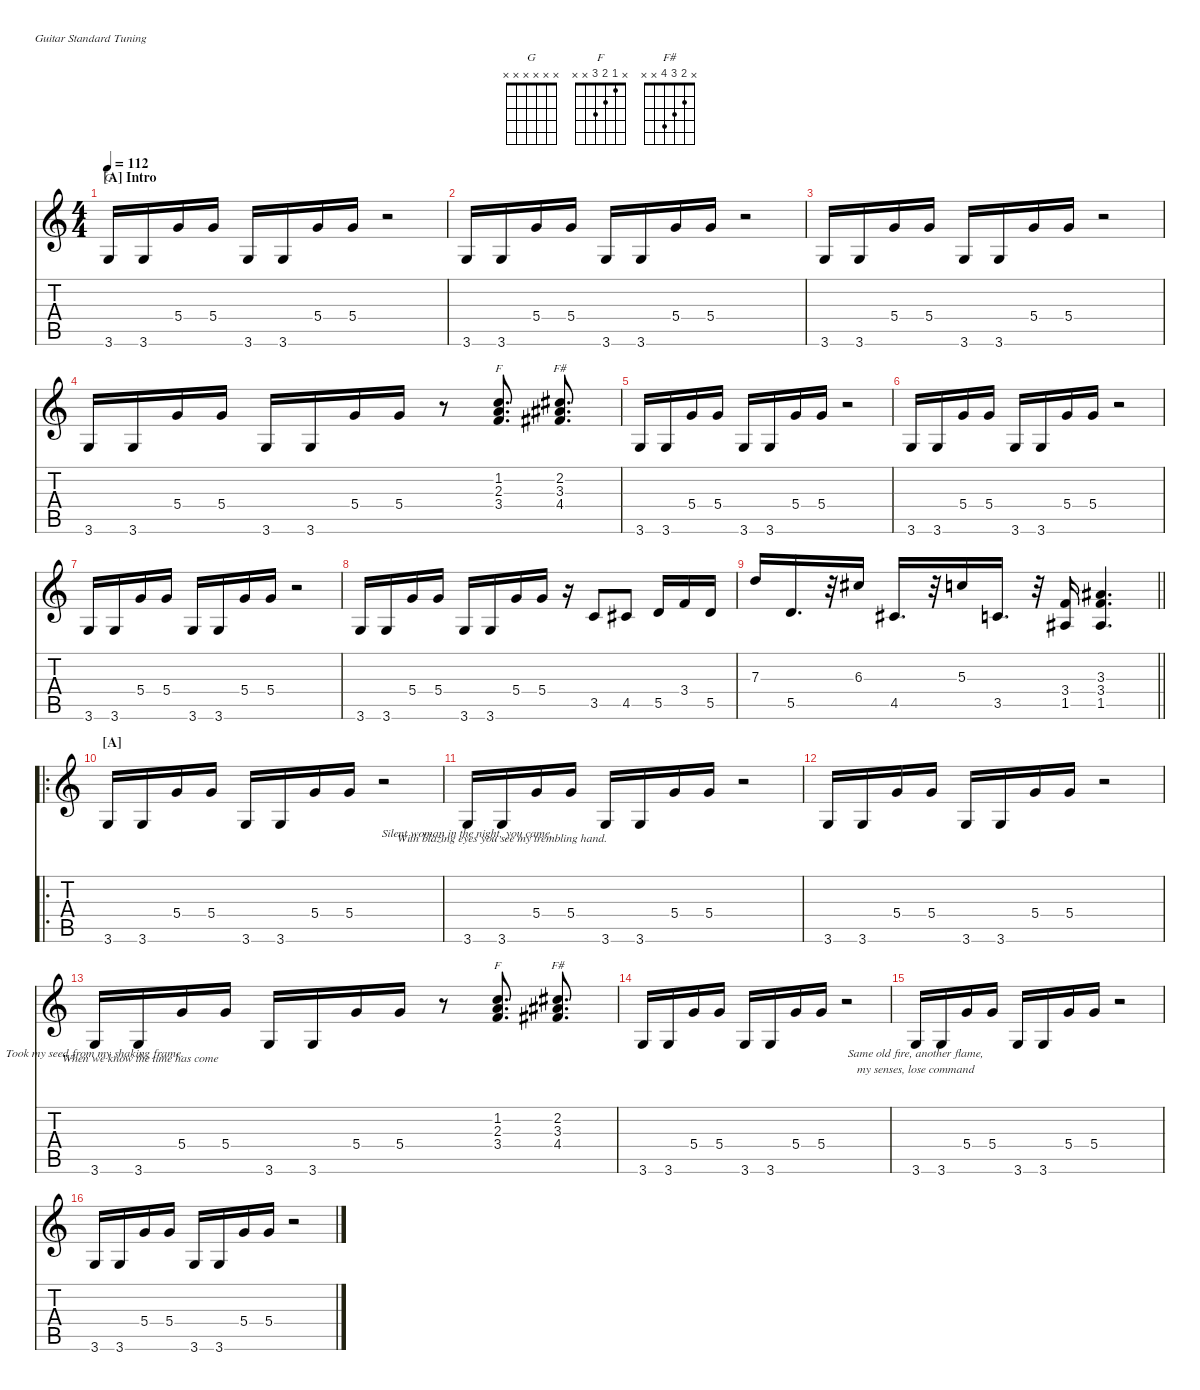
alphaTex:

\hideDynamics
\bracketExtendMode nobrackets
\singleTrackTrackNamePolicy hidden
\multiTrackTrackNamePolicy hidden
\firstSystemTrackNameMode fullname
\firstSystemTrackNameOrientation horizontal
\otherSystemsTrackNameOrientation horizontal
\track ("Guitar 1" "E-Gt") {defaultSystemsLayout 4 instrument distortionguitar}
\staff {score tabs}
\tuning (E4 B3 G3 D3 A2 E2)
\chord ("G" x x x x x x)
\chord ("F" x x x x x x)
\chord ("F#" x x x x x x)
\chord ("F" x 1 2 3 x x) {showfingering false}
\chord ("F#" x 2 3 4 x x) {showfingering false}
\ts (4 4)
\beaming (8 2 2 2 2)
\section ("A" "Intro")
\tempo 112
\clef g2
\scale
0.286667
\ks c
3.6.16{ch "G" dy f instrument distortionguitar beam Up} 3.6.16{beam Up} 5.4.16{beam Up} 5.4.16{beam Up} 3.6.16{beam Up} 3.6.16{beam Up} 5.4.16{beam Up} 5.4.16{beam Up} r.2{beam Up} |
\scale
0.221333 3.6.16{beam Up} 3.6.16{beam Up} 5.4.16{beam Up} 5.4.16{beam Up} 3.6.16{beam Up} 3.6.16{beam Up} 5.4.16{beam Up} 5.4.16{beam Up} r.2{beam Up} |
\scale
0.221333 3.6.16{beam Up} 3.6.16{beam Up} 5.4.16{beam Up} 5.4.16{beam Up} 3.6.16{beam Up} 3.6.16{beam Up} 5.4.16{beam Up} 5.4.16{beam Up} r.2{beam Up} |
\scale
0.270667 3.6.16{beam Up} 3.6.16{beam Up} 5.4.16{beam Up} 5.4.16{beam Up} 3.6.16{beam Up} 3.6.16{beam Up} 5.4.16{beam Up} 5.4.16{beam Up} r.8{beam Up} (1.2 2.3 3.4).8{d ch "F" beam Up} (2.2{acc #} 3.3{acc #} 4.4{acc #}).8{d ch "F#" beam Up} |
3.6.16{beam Up} 3.6.16{beam Up} 5.4.16{beam Up} 5.4.16{beam Up} 3.6.16{beam Up} 3.6.16{beam Up} 5.4.16{beam Up} 5.4.16{beam Up} r.2{beam Up} |
3.6.16{beam Up} 3.6.16{beam Up} 5.4.16{beam Up} 5.4.16{beam Up} 3.6.16{beam Up} 3.6.16{beam Up} 5.4.16{beam Up} 5.4.16{beam Up} r.2{beam Up} |
3.6.16{beam Up} 3.6.16{beam Up} 5.4.16{beam Up} 5.4.16{beam Up} 3.6.16{beam Up} 3.6.16{beam Up} 5.4.16{beam Up} 5.4.16{beam Up} r.2{beam Up} |
3.6.16{beam Up} 3.6.16{beam Up} 5.4.16{beam Up} 5.4.16{beam Up} 3.6.16{beam Up} 3.6.16{beam Up} 5.4.16{beam Up} 5.4.16{beam Up} r.16{beam Up} 3.5.8{beam Up} 4.5{acc #}.8{beam Up} 5.5.16{beam Up} 3.4.16{beam Up} 5.5.16{beam Up} |
\barLineRight lightlight
7.3.16{beam Up} 5.5.16{d beam Up} r.32{beam Up} 6.3{acc #}.16{beam Up} 4.5{acc #}.16{d beam Up} r.32{beam Up} 5.3.16{beam Up} 3.5.16{d beam Up} r.32{beam Up} (1.5{acc #} 3.4).16{beam Up} (3.4 1.5{acc #} 3.3{acc #}).4{d beam Up} |
\ro
\section ("A" "")
3.6.16{beam Up} 3.6.16{beam Up} 5.4.16{beam Up} 5.4.16{beam Up} 3.6.16{beam Up} 3.6.16{beam Up} 5.4.16{beam Up} 5.4.16{beam Up} r.2{beam Up} |
3.6.16{lyrics (0 "Silent woman in the night, you came, ") lyrics (1 "") lyrics (2 "") lyrics (3 "") lyrics (4 "") beam Up} 3.6.16{lyrics (0 "") lyrics (1 "With blazing eyes you see my trembling hand.") lyrics (2 "") lyrics (3 "") lyrics (4 "") beam Up} 5.4.16{beam Up} 5.4.16{beam Up} 3.6.16{beam Up} 3.6.16{beam Up} 5.4.16{beam Up} 5.4.16{beam Up} r.2{beam Up} |
3.6.16{beam Up} 3.6.16{beam Up} 5.4.16{beam Up} 5.4.16{beam Up} 3.6.16{beam Up} 3.6.16{beam Up} 5.4.16{beam Up} 5.4.16{beam Up} r.2{beam Up} |
3.6.16{lyrics (0 "Took my seed from my shaking frame.") lyrics (1 "") lyrics (2 "") lyrics (3 "") lyrics (4 "") beam Up} 3.6.16{lyrics (0 "") lyrics (1 " When we know the time has come") lyrics (2 "") lyrics (3 "") lyrics (4 "") beam Up} 5.4.16{beam Up} 5.4.16{beam Up} 3.6.16{beam Up} 3.6.16{beam Up} 5.4.16{beam Up} 5.4.16{beam Up} r.8{beam Up} (1.2 2.3 3.4).8{d ch "F" beam Up} (2.2{acc #} 3.3{acc #} 4.4{acc #}).8{d ch "F#" beam Up} |
3.6.16{beam Up} 3.6.16{beam Up} 5.4.16{beam Up} 5.4.16{beam Up} 3.6.16{beam Up} 3.6.16{beam Up} 5.4.16{beam Up} 5.4.16{beam Up} r.2{beam Up} |
3.6.16{lyrics (0 "Same old fire, another flame,     ") lyrics (1 "my senses, lose command") lyrics (2 "") lyrics (3 "") lyrics (4 "") beam Up} 3.6.16{beam Up} 5.4.16{beam Up} 5.4.16{beam Up} 3.6.16{beam Up} 3.6.16{beam Up} 5.4.16{beam Up} 5.4.16{beam Up} r.2{beam Up} |
\scale
0.254399 3.6.16{beam Up} 3.6.16{beam Up} 5.4.16{beam Up} 5.4.16{beam Up} 3.6.16{beam Up} 3.6.16{beam Up} 5.4.16{beam Up} 5.4.16{beam Up} r.2{beam Up}
